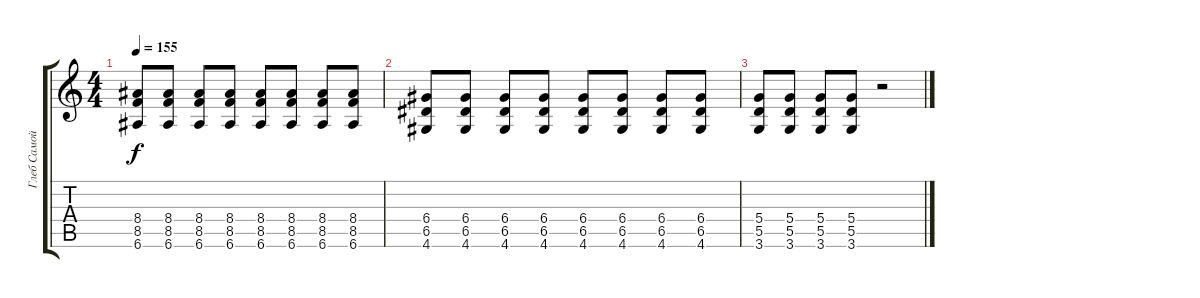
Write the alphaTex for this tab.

\track ("Глеб Самойлов (Gibson SG)" "Глеб Самой") {instrument distortionguitar}
\staff {score tabs}
\tuning (E4 B3 G3 D3 A2 E2) {hide}
\ts (4 4)
\tempo 155
\clef g2
\ks c
(8.4 8.5 6.6).8{dy f} (8.4 8.5 6.6).8 (8.4 8.5 6.6).8 (8.4 8.5 6.6).8 (8.4 8.5 6.6).8 (8.4 8.5 6.6).8 (8.4 8.5 6.6).8 (8.4 8.5 6.6).8 |
(6.4 6.5 4.6).8 (6.4 6.5 4.6).8 (6.4 6.5 4.6).8 (6.4 6.5 4.6).8 (6.4 6.5 4.6).8 (6.4 6.5 4.6).8 (6.4 6.5 4.6).8 (6.4 6.5 4.6).8 |
(5.4 5.5 3.6).8 (5.4 5.5 3.6).8 (5.4 5.5 3.6).8 (5.4 5.5 3.6).8 r.2
